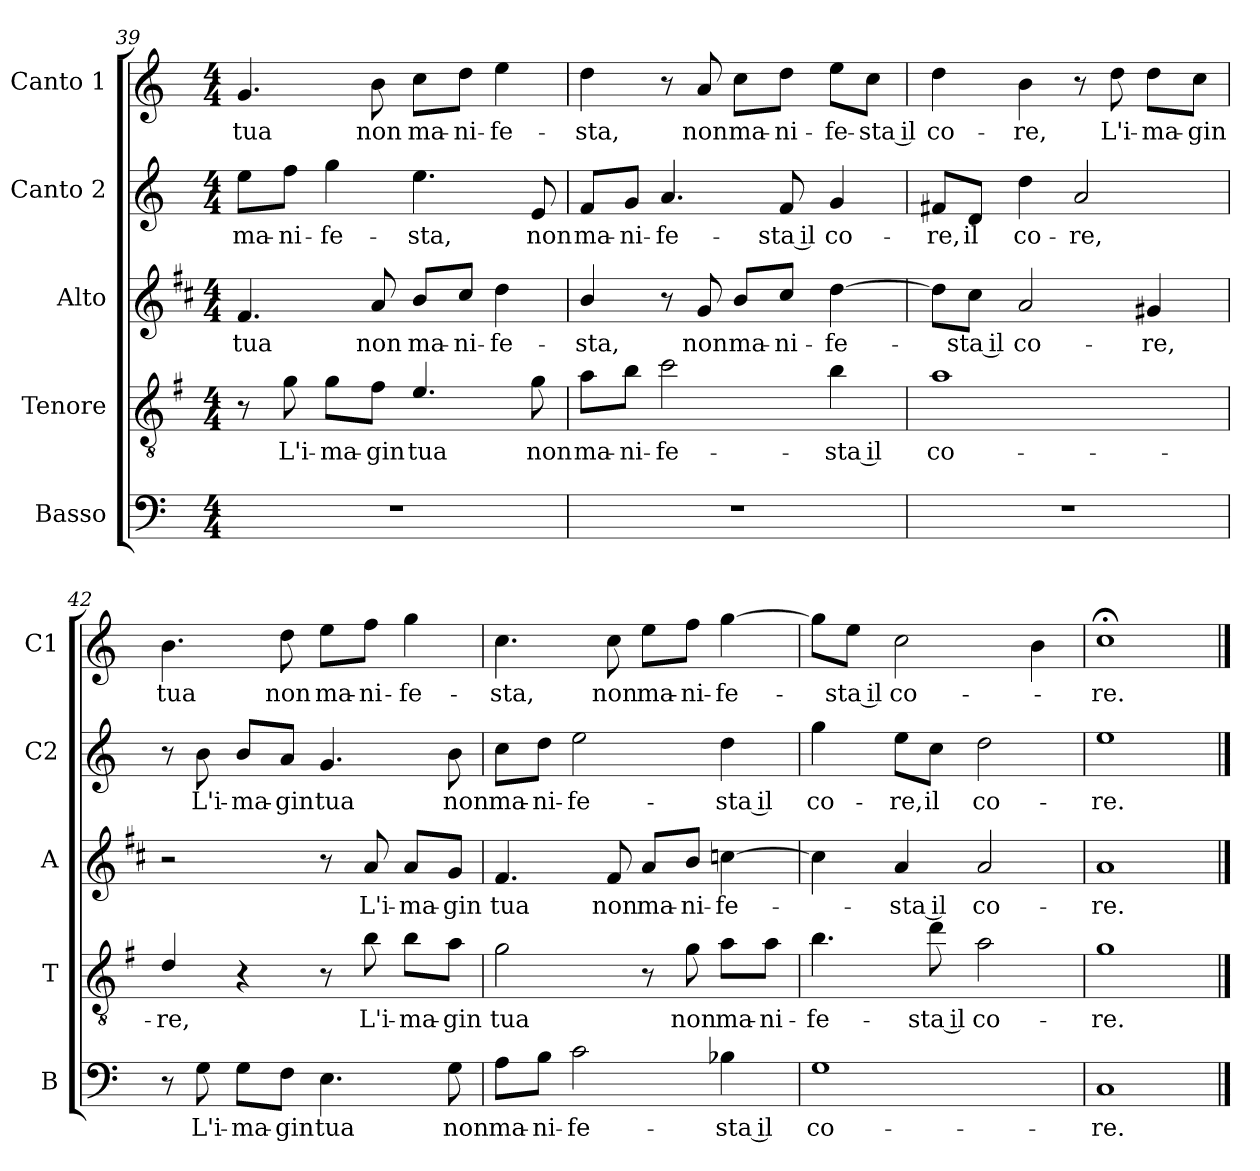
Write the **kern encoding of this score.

**kern	**text	**kern	**text	**kern	**text	**kern	**text	**kern	**text
*part5	*part5	*part4	*part4	*part3	*part3	*part2	*part2	*part1	*part1
*staff5	*staff5	*staff4	*staff4	*staff3	*staff3	*staff2	*staff2	*staff1	*staff1
*I"Basso	*	*I"Tenore	*	*I"Alto	*	*I"Canto 2	*	*I"Canto 1	*
*I'B	*	*I'T	*	*I'A	*	*I'C2	*	*I'C1	*
*clefF4	*	*clefGv2	*	*clefG2	*	*clefG2	*	*clefG2	*
*	*	*ITrd4c7	*	*ITrd1c2	*	*	*	*	*
*k[]	*	*k[]	*	*k[]	*	*k[]	*	*k[]	*
*C:	*	*C:	*	*C:	*	*C:	*	*C:	*
*M4/4	*	*M4/4	*	*M4/4	*	*M4/4	*	*M4/4	*
=39	=39	=39	=39	=39	=39	=39	=39	=39	=39
!	!	!	!	!	!LO:LY:b	!	!LO:LY:b	!	!LO:LY:b
1r	.	8r	.	4.e/	tua	8ee\L	ma-	4.g/	tua
!	!	!	!LO:LY:b	!	!	!	!LO:LY:b	!	!
.	.	8c\	L'i-	.	.	8ff\J	-ni-	.	.
!	!	!	!LO:LY:b	!	!	!	!LO:LY:b	!	!
.	.	8c\L	-ma-	.	.	4gg\	-fe-	.	.
!	!	!	!LO:LY:b	!	!LO:LY:b	!	!	!	!LO:LY:b
.	.	8B\J	-gin	8g/	non	.	.	8b\	non
!	!	!	!LO:LY:b	!	!LO:LY:b	!	!LO:LY:b	!	!LO:LY:b
.	.	4.A/	tua	8a/L	ma-	4.ee\	-sta,	8cc\L	ma-
!	!	!	!	!	!LO:LY:b	!	!	!	!LO:LY:b
.	.	.	.	8b/J	-ni-	.	.	8dd\J	-ni-
!	!	!	!	!	!LO:LY:b	!	!	!	!LO:LY:b
.	.	.	.	4cc\	-fe-	.	.	4ee\	-fe-
!	!	!	!LO:LY:b	!	!	!	!LO:LY:b	!	!
.	.	8c\	non	.	.	8e/	non	.	.
=40	=40	=40	=40	=40	=40	=40	=40	=40	=40
!	!	!	!LO:LY:b	!	!LO:LY:b	!	!LO:LY:b	!	!LO:LY:b
1r	.	8d\L	ma-	4a/	-sta,	8f/L	ma-	4dd\	-sta,
!	!	!	!LO:LY:b	!	!	!	!LO:LY:b	!	!
.	.	8e\J	-ni-	.	.	8g/J	-ni-	.	.
!	!	!	!LO:LY:b	!	!	!	!LO:LY:b	!	!
.	.	2f\	-fe-	8r	.	4.a/	-fe-	8r	.
!	!	!	!	!	!LO:LY:b	!	!	!	!LO:LY:b
.	.	.	.	8f/	non	.	.	8a/	non
!	!	!	!	!	!LO:LY:b	!	!	!	!LO:LY:b
.	.	.	.	8a/L	ma-	.	.	8cc\L	ma-
!	!	!	!	!	!LO:LY:b	!	!LO:LY:b	!	!LO:LY:b
.	.	.	.	8b/J	-ni-	8f/	-sta il	8dd\J	-ni-
!	!	!	!LO:LY:b	!	!LO:LY:b	!	!LO:LY:b	!	!LO:LY:b
.	.	4e\	-sta il	[4cc\	-fe-	4g/	co-	8ee\L	-fe-
!	!	!	!	!	!	!	!	!	!LO:LY:b
.	.	.	.	.	.	.	.	8cc\J	-sta il
!!LO:LB:g=z
=41	=41	=41	=41	=41	=41	=41	=41	=41	=41
!	!	!	!LO:LY:b	!	!	!	!LO:LY:b	!	!LO:LY:b
1r	.	1d	co-	8cc\L]	.	8f#X/L	-re,	4dd\	co-
!	!	!	!	!	!LO:LY:b	!	!LO:LY:b	!	!
.	.	.	.	8b\J	-sta il	8d/J	il	.	.
!	!	!	!	!	!LO:LY:b	!	!LO:LY:b	!	!LO:LY:b
.	.	.	.	2g/	co-	4dd\	co-	4b\	-re,
!	!	!	!	!	!	!	!LO:LY:b	!	!
.	.	.	.	.	.	2a/	-re,	8r	.
!	!	!	!	!	!	!	!	!	!LO:LY:b
.	.	.	.	.	.	.	.	8dd\	L'i-
!	!	!	!	!	!LO:LY:b	!	!	!	!LO:LY:b
.	.	.	.	4f#X/	-re,	.	.	8dd\L	-ma-
!	!	!	!	!	!	!	!	!	!LO:LY:b
.	.	.	.	.	.	.	.	8cc\J	-gin
=42	=42	=42	=42	=42	=42	=42	=42	=42	=42
!	!	!	!LO:LY:b	!	!	!	!	!	!LO:LY:b
8r	.	4G/	-re,	2r	.	8r	.	4.b\	tua
!	!LO:LY:b	!	!	!	!	!	!LO:LY:b	!	!
8G\	L'i-	.	.	.	.	8b\	L'i-	.	.
!	!LO:LY:b	!	!	!	!	!	!LO:LY:b	!	!
8G\L	-ma-	4r	.	.	.	8b/L	-ma-	.	.
!	!LO:LY:b	!	!	!	!	!	!LO:LY:b	!	!LO:LY:b
8F\J	-gin	.	.	.	.	8a/J	-gin	8dd\	non
!	!LO:LY:b	!	!	!	!	!	!LO:LY:b	!	!LO:LY:b
4.E\	tua	8r	.	8r	.	4.g/	tua	8ee\L	ma-
!	!	!	!LO:LY:b	!	!LO:LY:b	!	!	!	!LO:LY:b
.	.	8e\	L'i-	8g/	L'i-	.	.	8ff\J	-ni-
!	!	!	!LO:LY:b	!	!LO:LY:b	!	!	!	!LO:LY:b
.	.	8e\L	-ma-	8g/L	-ma-	.	.	4gg\	-fe-
!	!LO:LY:b	!	!LO:LY:b	!	!LO:LY:b	!	!LO:LY:b	!	!
8G\	non	8d\J	-gin	8f/J	-gin	8b\	non	.	.
=43	=43	=43	=43	=43	=43	=43	=43	=43	=43
!	!LO:LY:b	!	!LO:LY:b	!	!LO:LY:b	!	!LO:LY:b	!	!LO:LY:b
8A\L	ma-	2c\	tua	4.e/	tua	8cc\L	ma-	4.cc\	-sta,
!	!LO:LY:b	!	!	!	!	!	!LO:LY:b	!	!
8B\J	-ni-	.	.	.	.	8dd\J	-ni-	.	.
!	!LO:LY:b	!	!	!	!	!	!LO:LY:b	!	!
2c\	-fe-	.	.	.	.	2ee\	-fe-	.	.
!	!	!	!	!	!LO:LY:b	!	!	!	!LO:LY:b
.	.	.	.	8e/	non	.	.	8cc\	non
!	!	!	!	!	!LO:LY:b	!	!	!	!LO:LY:b
.	.	8r	.	8g/L	ma-	.	.	8ee\L	ma-
!	!	!	!LO:LY:b	!	!LO:LY:b	!	!	!	!LO:LY:b
.	.	8c\	non	8a/J	-ni-	.	.	8ff\J	-ni-
!	!LO:LY:b	!	!LO:LY:b	!	!LO:LY:b	!	!LO:LY:b	!	!LO:LY:b
4B-X\	-sta il	8d\L	ma-	[4b-X\	-fe-	4dd\	-sta il	[4gg\	-fe-
!	!	!	!LO:LY:b	!	!	!	!	!	!
.	.	8d\J	-ni-	.	.	.	.	.	.
=44	=44	=44	=44	=44	=44	=44	=44	=44	=44
!	!LO:LY:b	!	!LO:LY:b	!	!	!	!LO:LY:b	!	!
1G	co-	4.e\	-fe-	4b-\]	.	4gg\	co-	8gg\L]	.
!	!	!	!	!	!	!	!	!	!LO:LY:b
.	.	.	.	.	.	.	.	8ee\J	-sta il
!	!	!	!	!	!LO:LY:b	!	!LO:LY:b	!	!LO:LY:b
.	.	.	.	4g/	-sta il	8ee\L	-re,	2cc\	co-
!	!	!	!LO:LY:b	!	!	!	!LO:LY:b	!	!
.	.	8g\	-sta il	.	.	8cc\J	il	.	.
!	!	!	!LO:LY:b	!	!LO:LY:b	!	!LO:LY:b	!	!
.	.	2d\	co-	2g/	co-	2dd\	co-	.	.
.	.	.	.	.	.	.	.	4b\	.
=45	=45	=45	=45	=45	=45	=45	=45	=45	=45
!	!LO:LY:b	!	!LO:LY:b	!	!LO:LY:b	!	!LO:LY:b	!	!LO:LY:b
1C	-re.	1c	-re.	1g	-re.	1ee	-re.	1cc;<	-re.
==	==	==	==	==	==	==	==	==	==
*-	*-	*-	*-	*-	*-	*-	*-	*-	*-
